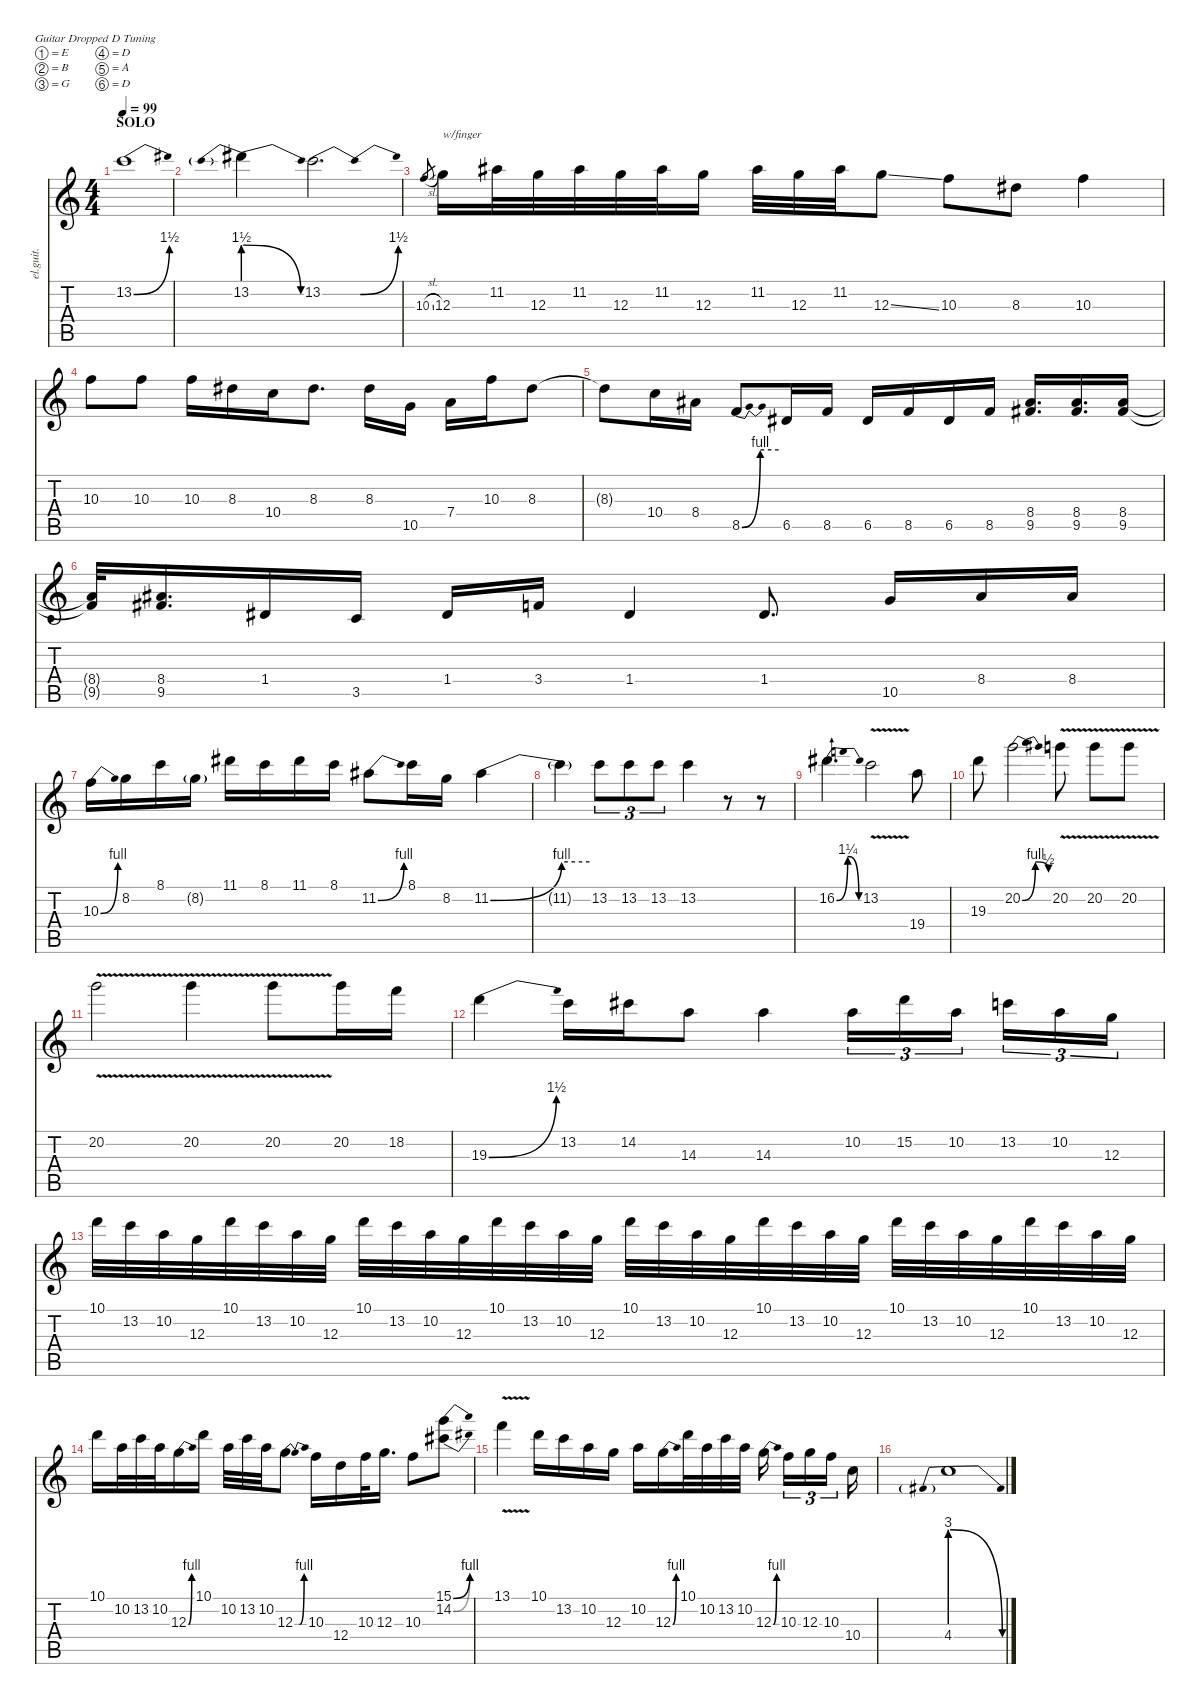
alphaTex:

\defaultSystemsLayout 4
\hideDynamics
\bracketExtendMode nobrackets
\otherSystemsTrackNameOrientation horizontal
\track ("lead 1" "el.guit.") {instrument electricguitarclean}
\staff {score tabs}
\tuning (E4 B3 G3 D3 A2 D2)
\ts (4 4)
\section ("" "SOLO")
\tempo 99
\clef g2
\ks c
13.2{be (bend 0 0 7.999999799999999 6)}.1{dy f instrument distortionguitar beam Down} |
13.2{be (prebendrelease 0 6 12.999999599999999 0)}.4{beam Down} 13.2{be (bendrelease 0 0 4.0000002 6 36 6 1.9999997999999999 0)}.2{d beam Down} |
10.3{sl}.8{gr dy mf beam Up} 12.3.16{txt "w/finger" dy f beam Down} 11.2{acc #}.32{beam Down} 12.3.32{beam Down} 11.2{acc #}.32{beam Down} 12.3.32{beam Down} 11.2{acc #}.32{beam Down} 12.3.16{beam Down} 11.2{acc #}.32{beam Down} 12.3.32{beam Down} 11.2{acc #}.32{beam Down} 12.3{ss}.8{beam Down} 10.3.8{beam Down} 8.3{acc #}.8{beam Down} 10.3.4{beam Down} |
10.3.8{beam Down} 10.3.8{beam Down} 10.3.16{beam Down} 8.3{acc #}.16{beam Down} 10.4.16{beam Down} 8.3{acc #}.8{d beam Down} 8.3{acc #}.16{beam Down} 10.5.16{beam Down} 7.4.16{beam Down} 10.3.16{beam Down} 8.3{acc #}.8{beam Down} |
8.3{t acc #}.8{beam Down} 10.4.16{beam Down} 8.4{acc #}.16{beam Down} 8.5{be (bendrelease 0 0 4.999999799999999 4 44.0000016 4 19.999999199999998 0)}.8{beam Up} 6.5{acc #}.16{beam Up} 8.5.16{beam Up} 6.5{acc #}.16{beam Up} 8.5.16{beam Up} 6.5{acc #}.16{beam Up} 8.5.16{beam Up} (8.4{acc #} 9.5{acc #}).16{d beam Up} (8.4{acc #} 9.5{acc #}).16{d beam Up} (8.4{acc #} 9.5{acc #}).16{beam Up} |
(8.4{t acc #} 9.5{t acc #}).32{beam Up} (8.4{acc #} 9.5{acc #}).16{d beam Up} 1.4{acc #}.16{beam Up} 3.5.16{beam Up} 1.4{acc #}.16{beam Up} 3.4.16{beam Up} 1.4{acc #}.4{beam Up} 1.4{acc #}.8{d beam Up} 10.5.16{beam Up} 8.4{acc #}.16{beam Up} 8.4{acc #}.16{beam Up} |
10.3{be (bend 0 0 30 4)}.16{beam Down} 8.2.16{beam Down} 8.1.16{beam Down} 8.2{g}.16{beam Down} 11.1{acc #}.16{beam Down} 8.1.16{beam Down} 11.1{acc #}.16{beam Down} 8.1.16{beam Down} 11.2{be (bend 0 0 30 4) acc #}.8{beam Down} 8.1.16{beam Down} 8.2.16{beam Down} 11.2{be (bend 0 0 60 4) acc #}.4{beam Down} |
11.2{be (hold 0 4 60 4) t}.4{beam Down} 13.2.8{tu (3 2) beam Down} 13.2.8{tu (3 2) beam Down} 13.2.8{tu (3 2) beam Down} 13.2.4{beam Down} r.8{beam Down} r.8{beam Down} |
16.2{be (bendrelease 0 0 15 5 37.9999992 5 60 0) acc #}.4{d beam Down} 13.2{v}.2{beam Down} 19.4.8{beam Down} |
19.3.8{beam Down} 20.2{be (bendrelease 0 0 11.0000004 4 50.0000016 4 53.0000016 2)}.2{beam Down} 20.2{v}.8{beam Down} 20.2{v}.8{beam Down} 20.2{v}.8{beam Down} |
20.2{v}.2{beam Down} 20.2{v}.4{beam Down} 20.2{v}.8{beam Down} 20.2.16{beam Down} 18.2.16{beam Down} |
19.3{be (bend 0 0 11.0000004 6)}.4{beam Down} 13.2.16{beam Down} 14.2{acc #}.16{beam Down} 14.3.8{beam Down} 14.3.4{beam Down} 10.2.16{tu (3 2) beam Down} 15.2.16{tu (3 2) beam Down} 10.2.16{tu (3 2) beam Down} 13.2.16{tu (3 2) beam Down} 10.2.16{tu (3 2) beam Down} 12.3.16{tu (3 2) beam Down} |
10.1.32{beam Down} 13.2.32{beam Down} 10.2.32{beam Down} 12.3.32{beam Down} 10.1.32{beam Down} 13.2.32{beam Down} 10.2.32{beam Down} 12.3.32{beam Down} 10.1.32{beam Down} 13.2.32{beam Down} 10.2.32{beam Down} 12.3.32{beam Down} 10.1.32{beam Down} 13.2.32{beam Down} 10.2.32{beam Down} 12.3.32{beam Down} 10.1.32{beam Down} 13.2.32{beam Down} 10.2.32{beam Down} 12.3.32{beam Down} 10.1.32{beam Down} 13.2.32{beam Down} 10.2.32{beam Down} 12.3.32{beam Down} 10.1.32{beam Down} 13.2.32{beam Down} 10.2.32{beam Down} 12.3.32{beam Down} 10.1.32{beam Down} 13.2.32{beam Down} 10.2.32{beam Down} 12.3.32{beam Down} |
10.1.16{beam Down} 10.2.32{beam Down} 13.2.32{beam Down} 10.2.32{beam Down} 12.3{be (bend 0 0 30 4)}.16{beam Down} 10.1.16{beam Down} 10.2.32{beam Down} 13.2.32{beam Down} 10.2.32{beam Down} 12.3{be (bendrelease 0 0 15 4 30 4 11.0000004 0)}.8{beam Down} 10.3.16{beam Down} 12.4.16{beam Down} 10.3.32{beam Down} 12.3.16{d beam Down} 10.3.8{beam Down} (15.1{be (bend 0 0 12.999999599999999 4)} 14.2{be (bend 0 0 30 4) acc #}).8{beam Down} |
13.1{v}.4{beam Down} 10.1.16{beam Down} 13.2.16{beam Down} 10.2.16{beam Down} 12.3.16{beam Down} 10.2.16{beam Down} 12.3{be (bend 0 0 12.999999599999999 4)}.16{beam Down} 10.1.32{beam Down} 10.2.32{beam Down} 13.2.32{beam Down} 10.2.32{beam Down} 12.3{be (bend 0 0 11.0000004 4)}.16{beam Down} 10.3.16{tu (3 2) beam Down} 12.3.16{tu (3 2) beam Down} 10.3.16{tu (3 2) beam Down} 10.4.16{beam Down} |
4.4{be (prebendrelease 0 12 60 0)}.1{beam Down}
